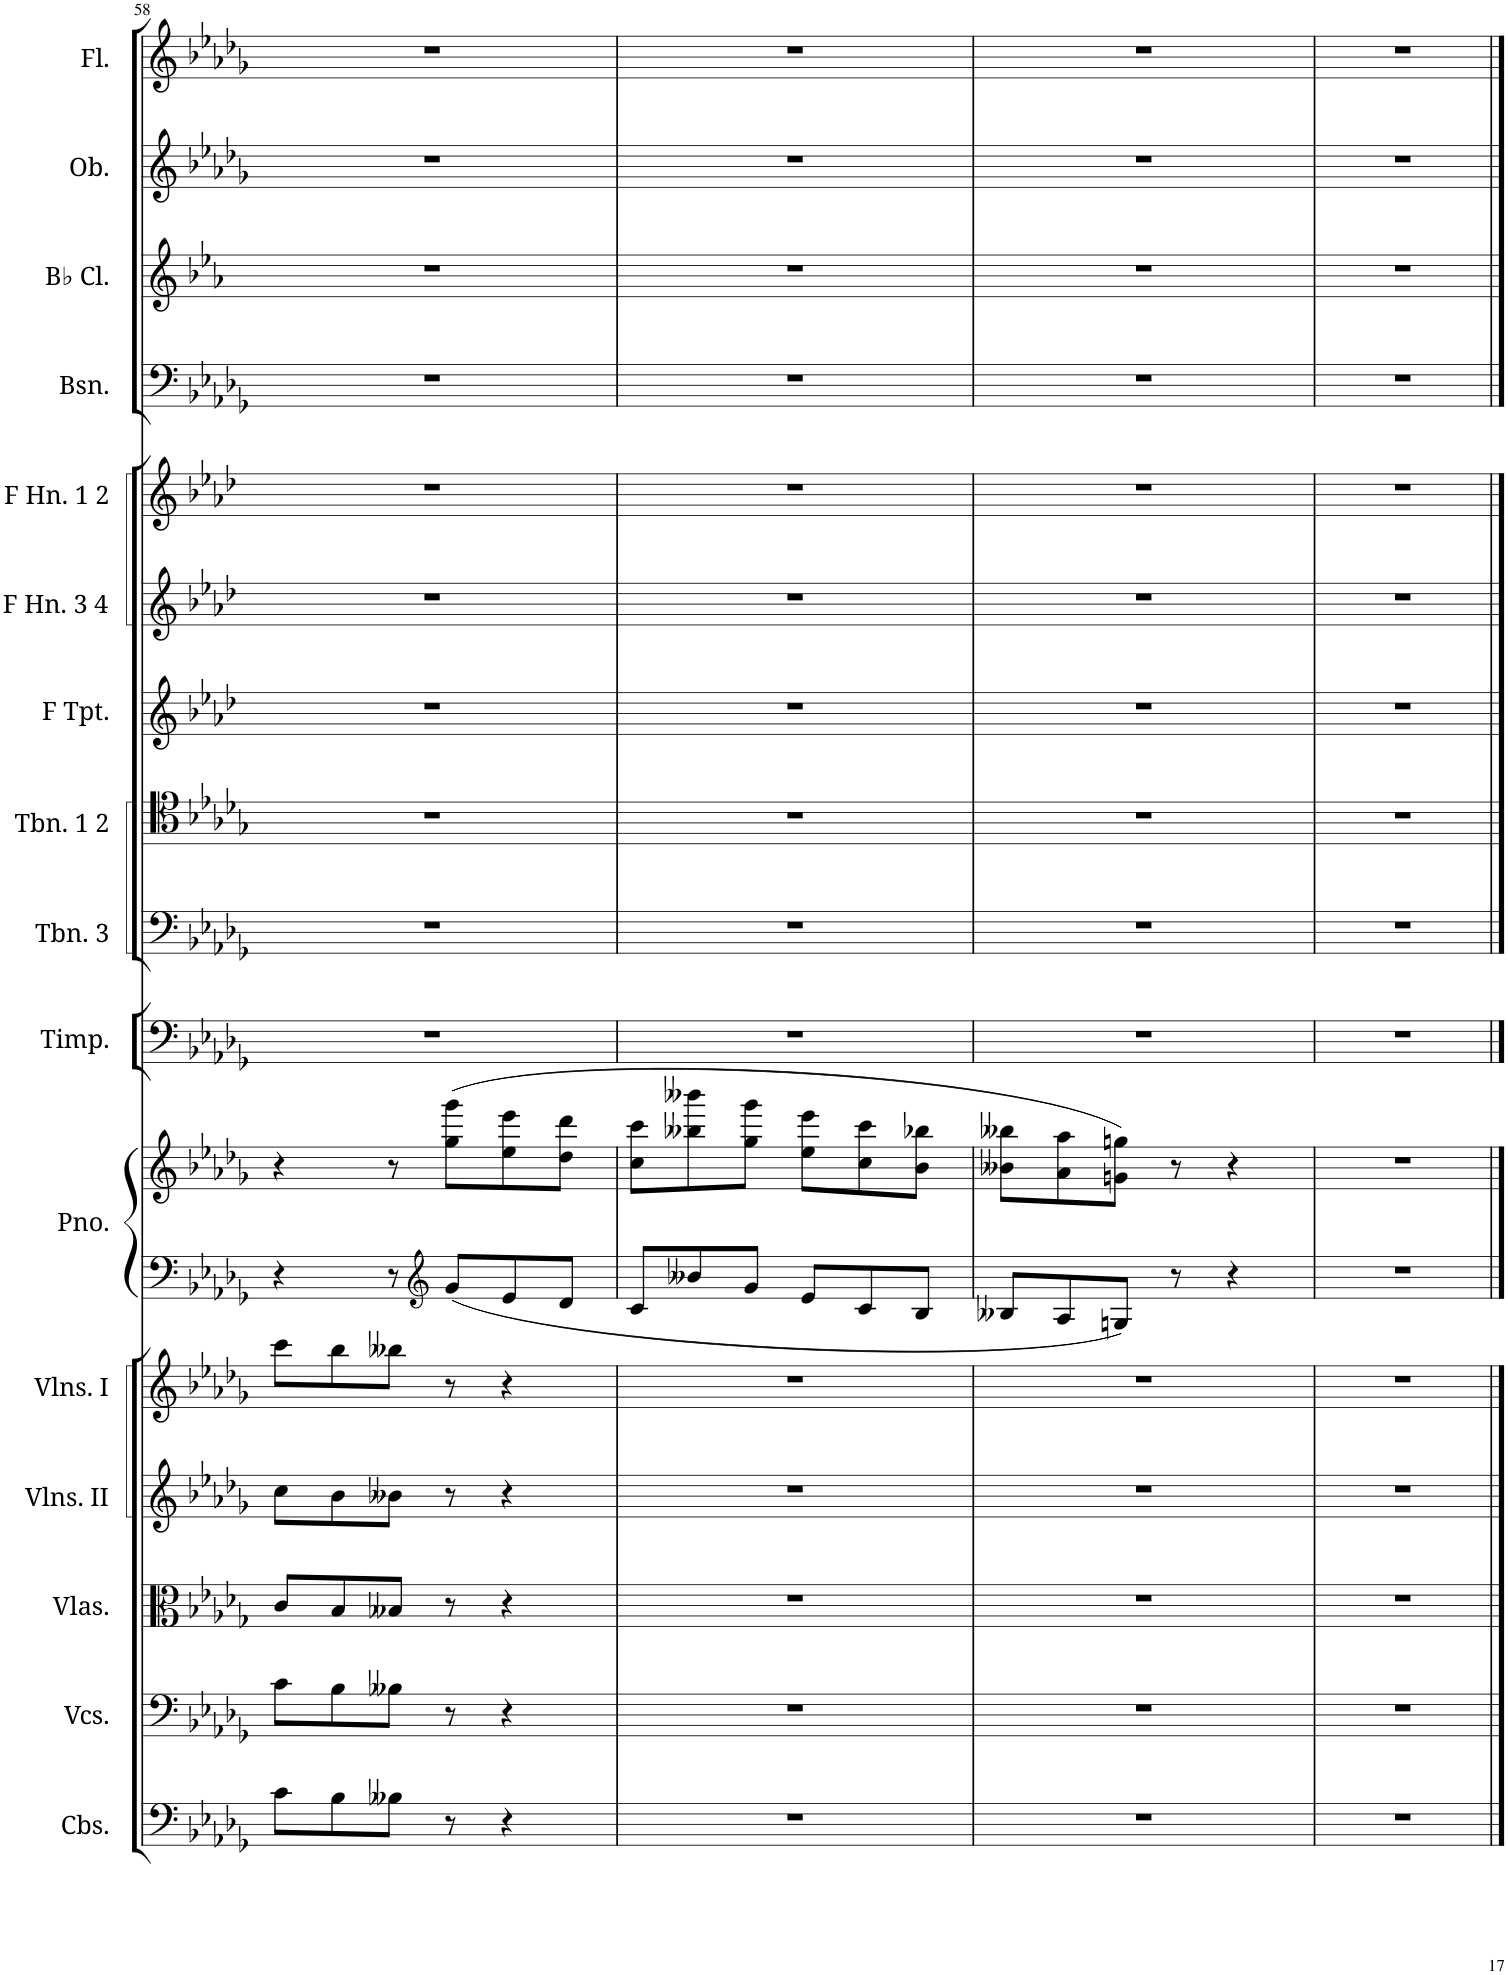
**kern	**kern	**kern	**kern	**kern	**kern	**kern	**kern	**kern	**kern	**kern	**kern	**kern	**kern	**kern	**kern	**kern
*part16	*part15	*part14	*part13	*part12	*part11	*part11	*part10	*part9	*part8	*part7	*part6	*part5	*part4	*part3	*part2	*part1
*staff17	*staff16	*staff15	*staff14	*staff13	*staff12	*staff11	*staff10	*staff9	*staff8	*staff7	*staff6	*staff5	*staff4	*staff3	*staff2	*staff1
*I"Contrabasses	*I"Violoncellos	*I"Violas	*I"Violins II	*I"Violins I	*I"Grand Piano	*	*I"Timpani (Ab-Db-Eb)	*I"Trombone 3	*I"Trombone 1 &amp; 2	*I"F Trumpet	*I"F Horn 3 &amp; 4	*I"F Horn 1 &amp; 2	*I"Bassoon	*I"Bb Clarinet	*I"Oboe	*I"Flute
*I'Cbs.	*I'Vcs.	*I'Vlas.	*I'Vlns. II	*I'Vlns. I	*I'Pno.	*	*I'Timp.	*I'Tbn. 3	*I'Tbn. 1 2	*I'F Tpt.	*I'F Hn. 3 4	*I'F Hn. 1 2	*I'Bsn.	*I'Bb Cl.	*I'Ob.	*I'Fl.
!!LO:PB:g=z
*clefF4	*clefF4	*clefC3	*clefG2	*clefG2	*clefF4	*clefG2	*clefF4	*clefF4	*clefC4	*clefG2	*clefG2	*clefG2	*clefF4	*clefG2	*clefG2	*clefG2
*Trd7c12	*	*	*	*	*	*	*	*	*	*Trd-3c-5	*Trd4c7	*Trd4c7	*	*Trd1c2	*	*
*k[b-e-a-d-g-]	*k[b-e-a-d-g-]	*k[b-e-a-d-g-]	*k[b-e-a-d-g-]	*k[b-e-a-d-g-]	*k[b-e-a-d-g-]	*k[b-e-a-d-g-]	*k[b-e-a-d-g-]	*k[b-e-a-d-g-]	*k[b-e-a-d-g-]	*k[b-e-a-d-]	*k[b-e-a-d-]	*k[b-e-a-d-]	*k[b-e-a-d-g-]	*k[b-e-a-]	*k[b-e-a-d-g-]	*k[b-e-a-d-g-]
*M6/8	*M6/8	*M6/8	*M6/8	*M6/8	*M6/8	*M6/8	*M6/8	*M6/8	*M6/8	*M6/8	*M6/8	*M6/8	*M6/8	*M6/8	*M6/8	*M6/8
=58	=58	=58	=58	=58	=58	=58	=58	=58	=58	=58	=58	=58	=58	=58	=58	=58
8c\L	8c\L	8c/L	8cc\L	8ccc\L	4r	4r	2.r	2.r	2.r	2.r	2.r	2.r	2.r	2.r	2.r	2.r
8B-\	8B-\	8B-/	8b-\	8bb-\	.	.	.	.	.	.	.	.	.	.	.	.
8B--X\J	8B--X\J	8B--X/J	8b--X\J	8bb--X;<\J	8r	8r	.	.	.	.	.	.	.	.	.	.
*	*	*	*	*	*clefG2	*	*	*	*	*	*	*	*	*	*	*
8r	8r	8r	8r	8r	8g-/L	(8gg-\ 8ggg-\L	.	.	.	.	.	.	.	.	.	.
4r	4r	4r	4r	4r	8e-/	8ee-\ 8eee-\	.	.	.	.	.	.	.	.	.	.
.	.	.	.	.	8d-/J	8dd-\ 8ddd-\J	.	.	.	.	.	.	.	.	.	.
=59	=59	=59	=59	=59	=59	=59	=59	=59	=59	=59	=59	=59	=59	=59	=59	=59
2.r	2.r	2.r	2.r	2.r	8c/L	8cc\ 8ccc\L	2.r	2.r	2.r	2.r	2.r	2.r	2.r	2.r	2.r	2.r
.	.	.	.	.	8b--X/	8bb--X\ 8bbb--X\	.	.	.	.	.	.	.	.	.	.
.	.	.	.	.	8g-/J	8gg-\ 8ggg-\J	.	.	.	.	.	.	.	.	.	.
.	.	.	.	.	8e-/L	8ee-\ 8eee-\L	.	.	.	.	.	.	.	.	.	.
.	.	.	.	.	8c/	8cc\ 8ccc\	.	.	.	.	.	.	.	.	.	.
.	.	.	.	.	8B-/J	8b-\ 8bb-X\J	.	.	.	.	.	.	.	.	.	.
=60	=60	=60	=60	=60	=60	=60	=60	=60	=60	=60	=60	=60	=60	=60	=60	=60
2.r	2.r	2.r	2.r	2.r	8B--X/L	8b--X\ 8bb--X\L	2.r	2.r	2.r	2.r	2.r	2.r	2.r	2.r	2.r	2.r
.	.	.	.	.	8A-/	8a-\ 8aa-\	.	.	.	.	.	.	.	.	.	.
.	.	.	.	.	8Gn/J	8gn\ 8ggn\J)	.	.	.	.	.	.	.	.	.	.
.	.	.	.	.	8r	8r	.	.	.	.	.	.	.	.	.	.
.	.	.	.	.	4r	4r	.	.	.	.	.	.	.	.	.	.
=61	=61	=61	=61	=61	=61	=61	=61	=61	=61	=61	=61	=61	=61	=61	=61	=61
2.r	2.r	2.r	2.r	2.r	2.r	2.r	2.r	2.r	2.r	2.r	2.r	2.r	2.r	2.r	2.r	2.r
==	==	==	==	==	==	==	==	==	==	==	==	==	==	==	==	==
*-	*-	*-	*-	*-	*-	*-	*-	*-	*-	*-	*-	*-	*-	*-	*-	*-
